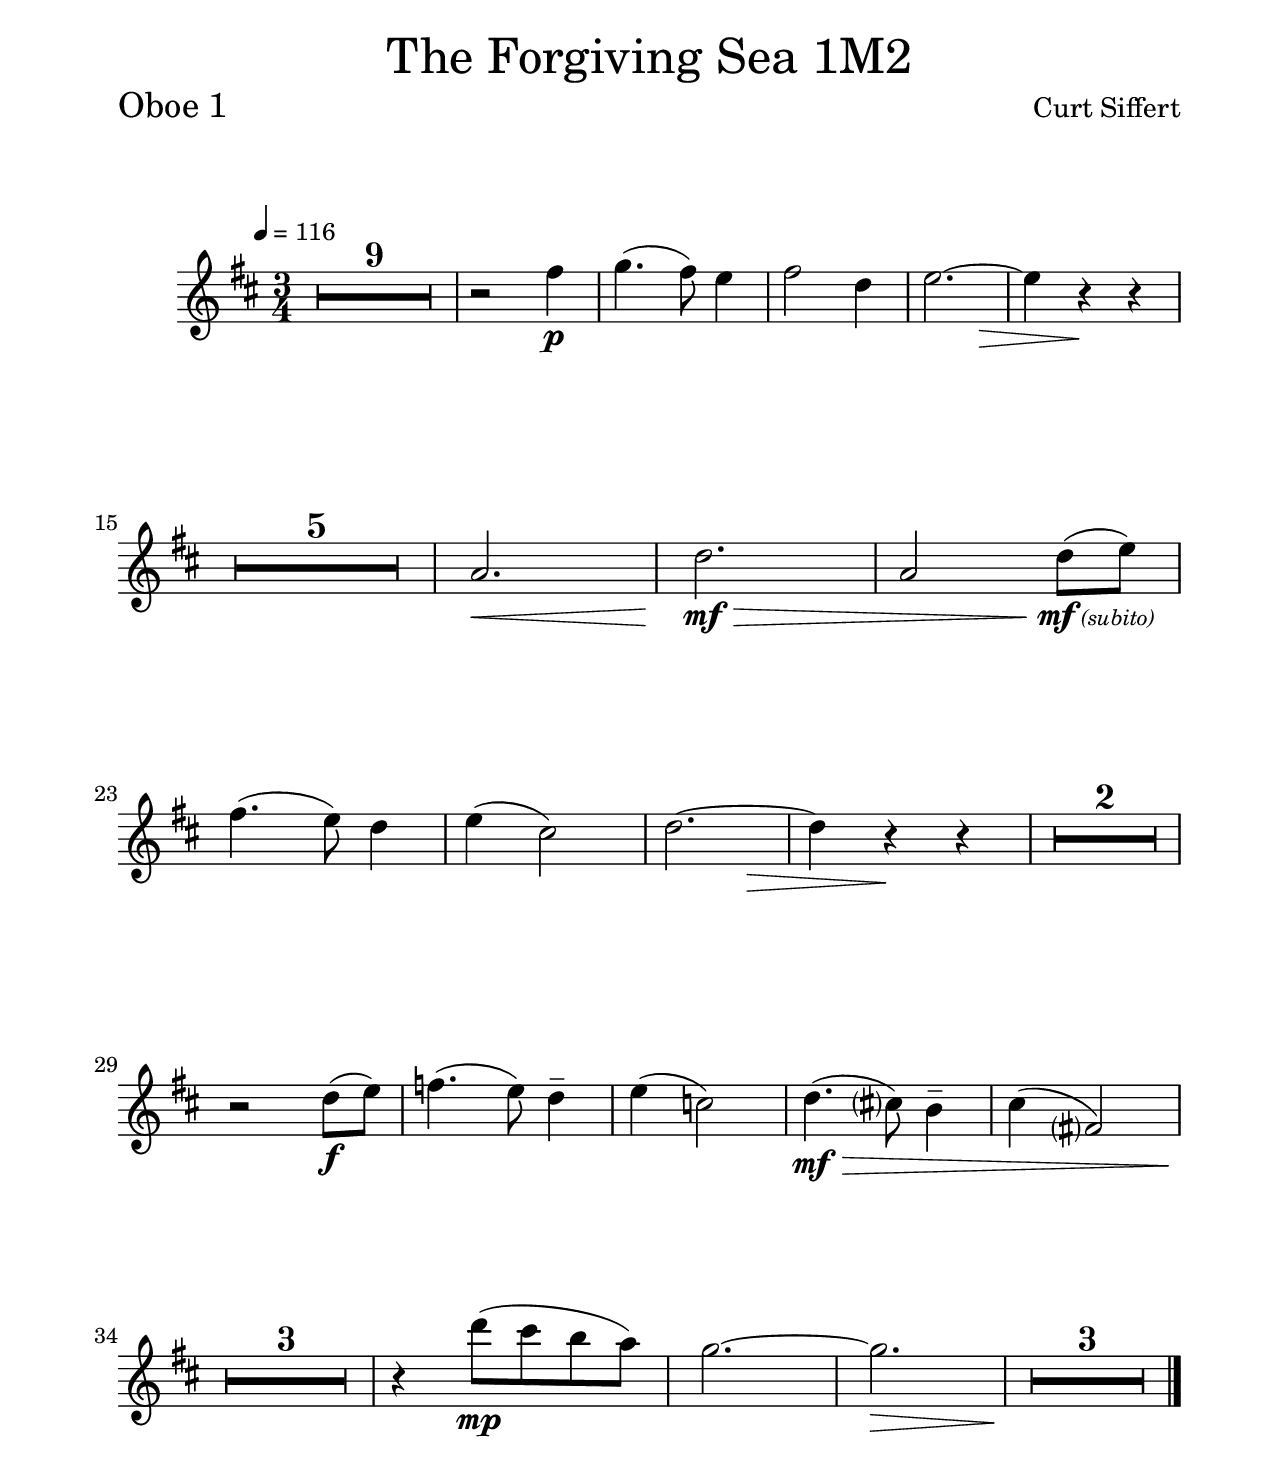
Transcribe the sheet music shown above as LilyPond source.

\version "2.18.0"
\include "english.ly"
\include "../lib/parts.ily"

\header {
  	instrument = "Oboe 1"
}

\version "2.18.0"
\include "english.ly"

 #(ly:set-option 'relative-includes #t)
\version "2.18.0"
\include "english.ly"

% calculate x-alignment based on attribute text + dynamic text
% this has to be a markup-command to get stencil-extent based on (interpret-markup layout props ...)
#(define-markup-command (center-dyn layout props atr-text dyn)(markup? string?)
  "x-align on center of dynamic"
  (let* (
          (text (string-append " " atr-text))
          (atr-stencil (interpret-markup layout props (markup #:normal-text #:tiny #:italic text)))
          (dyn-stencil (interpret-markup layout props (markup #:dynamic dyn)))
          (atr-x-ext (ly:stencil-extent atr-stencil X))
          (dyn-x-ext (ly:stencil-extent dyn-stencil X))
          (atr-x (- (cdr atr-x-ext)(car atr-x-ext)))
          (dyn-x (- (cdr dyn-x-ext)(car dyn-x-ext)))
          (x-align
            (* (-
                 (/ (+ atr-x (/ dyn-x 2)) (+ atr-x dyn-x) )
                 0.5) -2)
          )
        )
        (interpret-markup layout props (markup #:halign x-align #:concat (#:dynamic dyn #:normal-text #:tiny #:italic text)))
))
% define a 'new' attributed dynamic script
#(define (make-atr-dynamic-script atr dyn)
        (let ((dynamic (make-dynamic-script (markup #:center-dyn atr dyn))))
             (ly:music-set-property! dynamic 'tweaks (acons 'X-offset 0 (ly:music-property dynamic 'tweaks)))
             dynamic))


% define some attributed dynamics
subp = #(make-atr-dynamic-script "(subito)" "mf")

oboeOneNotes = \relative c'' {

	\time 3/4
	\key d \major
	\set tieWaitForNote = ##t
	
	R2.*9
	r2 fs4\p |
	g4.( fs8) e4 |
	fs2 d4 |
	<< e2.~ {s2 s4\> } >> | 
	e4 r\! r |
	
	\tag #'part { \break }
	
	R2.*5
	a,2.\< |
	d2.\mf\> |
	a2 d8\subp( e) |

	\tag #'part { \break }
	
	fs4.( e8) d4 |
	e( cs2) |
	<< d2.~ {s2 s4\> } >> |
	d4 r\! r |
	
	R2.*2

	\tag #'part { \break }

	r2 d8\f( e) |
	f4.( e8) d4-- |
	e( c2) |
	d4.\mf\>( cs?8) b4-- | 
	cs( fs,?2) |
	
	\tag #'part { \break }

	R4*9\!
	r4 d''8\mp( cs b a) |
	g2.~ |
	g2.\> |

	R2.*3\!
		
	\bar "|."
		
}


{ 
	\everyPartScore
	\keepWithTag #'part \oboeOneNotes
}	
